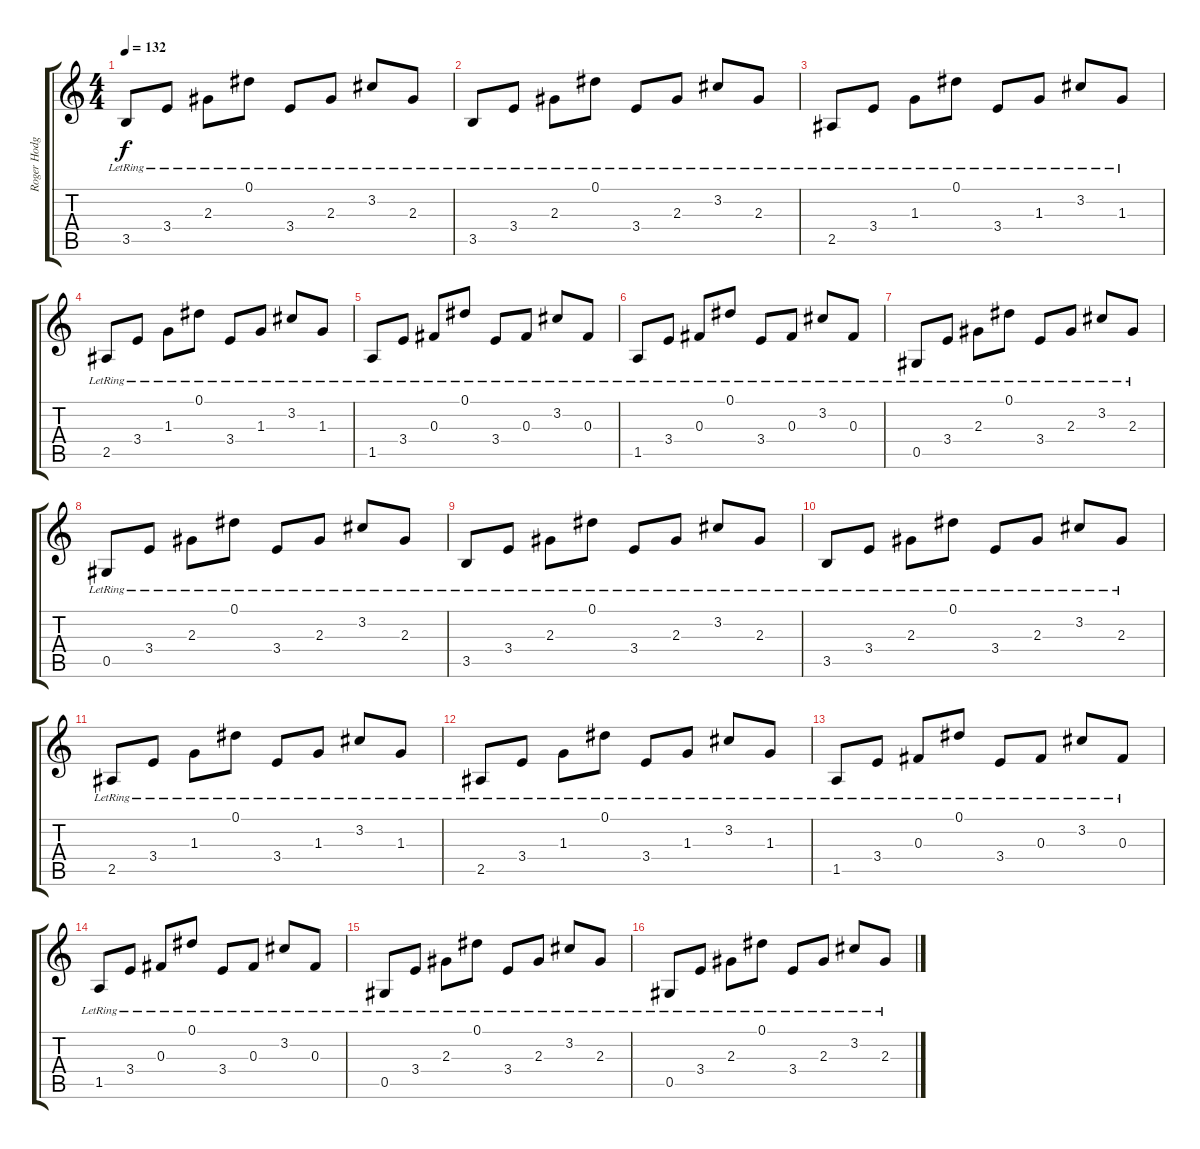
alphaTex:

\track ("Roger Hodgson (12 String Acoustic)" "Roger Hodg") {instrument acousticguitarsteel}
\staff {score tabs}
\tuning (Eb4 Bb3 Gb3 Db3 Ab2 Eb2) {hide}
\ts (4 4)
\tempo 132
\clef g2
\ks c
3.5{lr}.8{dy f instrument acousticguitarsteel} 3.4{lr}.8 2.3{lr}.8 0.1{lr}.8 3.4{lr}.8 2.3{lr}.8 3.2{lr}.8 2.3{lr}.8 |
3.5{lr}.8 3.4{lr}.8 2.3{lr}.8 0.1{lr}.8 3.4{lr}.8 2.3{lr}.8 3.2{lr}.8 2.3{lr}.8 |
2.5{lr}.8 3.4{lr}.8 1.3{lr}.8 0.1{lr}.8 3.4{lr}.8 1.3{lr}.8 3.2{lr}.8 1.3{lr}.8 |
2.5{lr}.8 3.4{lr}.8 1.3{lr}.8 0.1{lr}.8 3.4{lr}.8 1.3{lr}.8 3.2{lr}.8 1.3{lr}.8 |
1.5{lr}.8 3.4{lr}.8 0.3{lr}.8 0.1{lr}.8 3.4{lr}.8 0.3{lr}.8 3.2{lr}.8 0.3{lr}.8 |
1.5{lr}.8 3.4{lr}.8 0.3{lr}.8 0.1{lr}.8 3.4{lr}.8 0.3{lr}.8 3.2{lr}.8 0.3{lr}.8 |
0.5{lr}.8 3.4{lr}.8 2.3{lr}.8 0.1{lr}.8 3.4{lr}.8 2.3{lr}.8 3.2{lr}.8 2.3{lr}.8 |
0.5{lr}.8 3.4{lr}.8 2.3{lr}.8 0.1{lr}.8 3.4{lr}.8 2.3{lr}.8 3.2{lr}.8 2.3{lr}.8 |
3.5{lr}.8 3.4{lr}.8 2.3{lr}.8 0.1{lr}.8 3.4{lr}.8 2.3{lr}.8 3.2{lr}.8 2.3{lr}.8 |
3.5{lr}.8 3.4{lr}.8 2.3{lr}.8 0.1{lr}.8 3.4{lr}.8 2.3{lr}.8 3.2{lr}.8 2.3{lr}.8 |
2.5{lr}.8 3.4{lr}.8 1.3{lr}.8 0.1{lr}.8 3.4{lr}.8 1.3{lr}.8 3.2{lr}.8 1.3{lr}.8 |
2.5{lr}.8 3.4{lr}.8 1.3{lr}.8 0.1{lr}.8 3.4{lr}.8 1.3{lr}.8 3.2{lr}.8 1.3{lr}.8 |
1.5{lr}.8 3.4{lr}.8 0.3{lr}.8 0.1{lr}.8 3.4{lr}.8 0.3{lr}.8 3.2{lr}.8 0.3{lr}.8 |
1.5{lr}.8 3.4{lr}.8 0.3{lr}.8 0.1{lr}.8 3.4{lr}.8 0.3{lr}.8 3.2{lr}.8 0.3{lr}.8 |
0.5{lr}.8 3.4{lr}.8 2.3{lr}.8 0.1{lr}.8 3.4{lr}.8 2.3{lr}.8 3.2{lr}.8 2.3{lr}.8 |
0.5{lr}.8 3.4{lr}.8 2.3{lr}.8 0.1{lr}.8 3.4{lr}.8 2.3{lr}.8 3.2{lr}.8 2.3{lr}.8
